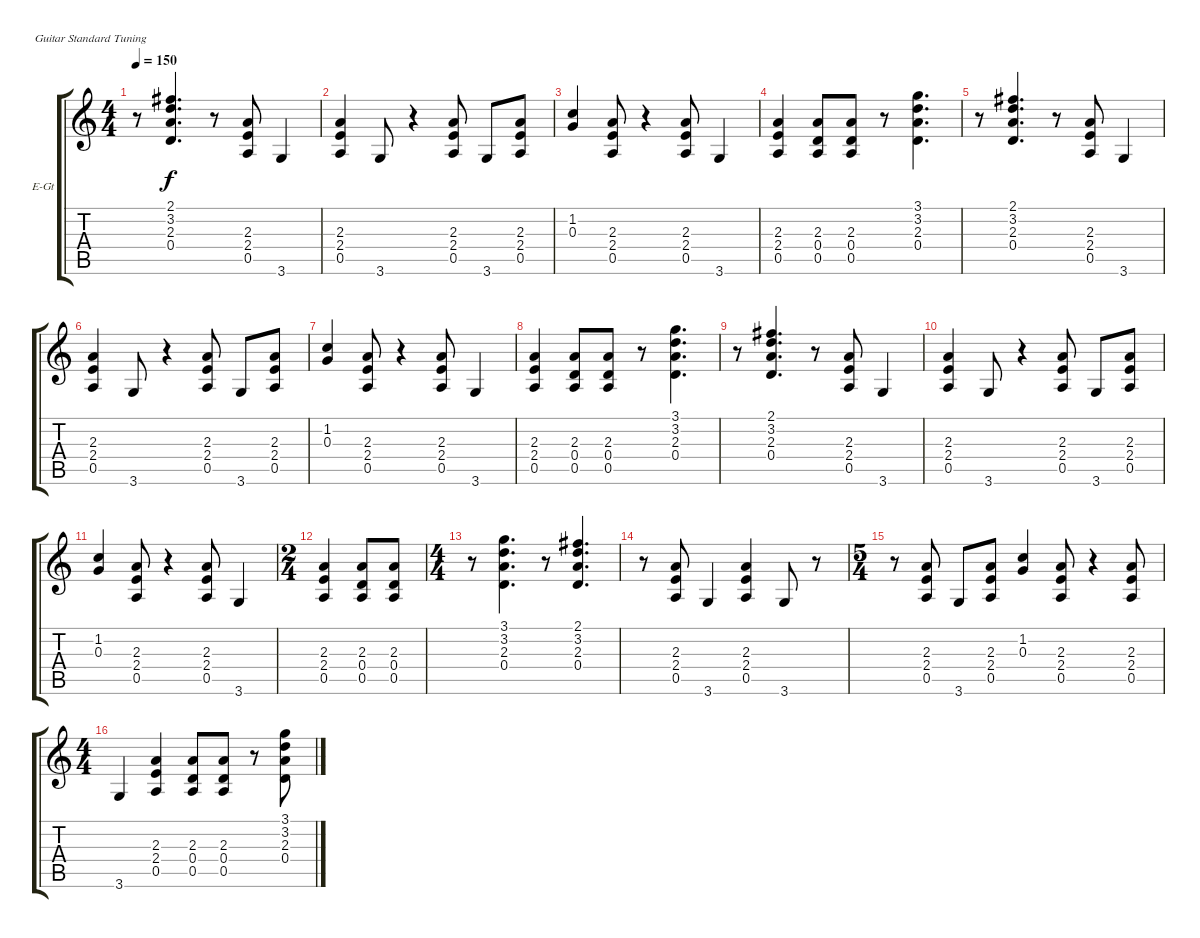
\bracketExtendMode groupsimilarinstruments
\firstSystemTrackNameOrientation horizontal
\otherSystemsTrackNameOrientation horizontal
\track ("Guitar 1" "E-Gt") {instrument overdrivenguitar}
\staff {score tabs}
\tuning (E4 B3 G3 D3 A2 E2)
\ts (4 4)
\tempo 150
\clef g2
\ks c
r.8{dy f} (2.1 3.2 2.3 0.4).4{d} r.8 (2.3 2.4 0.5).8 3.6.4 |
(2.3 2.4 0.5).4 3.6.8 r.4 (2.3 2.4 0.5).8 3.6.8 (2.3 2.4 0.5).8 |
(1.2 0.3).4 (2.3 2.4 0.5).8 r.4 (2.3 2.4 0.5).8 3.6.4 |
(2.3 2.4 0.5).4 (2.3 0.4 0.5).8 (2.3 0.4 0.5).8 r.8 (3.1 3.2 2.3 0.4).4{d} |
r.8 (2.1 3.2 2.3 0.4).4{d} r.8 (2.3 2.4 0.5).8 3.6.4 |
(2.3 2.4 0.5).4 3.6.8 r.4 (2.3 2.4 0.5).8 3.6.8 (2.3 2.4 0.5).8 |
(1.2 0.3).4 (2.3 2.4 0.5).8 r.4 (2.3 2.4 0.5).8 3.6.4 |
(2.3 2.4 0.5).4 (2.3 0.4 0.5).8 (2.3 0.4 0.5).8 r.8 (3.1 3.2 2.3 0.4).4{d} |
r.8 (2.1 3.2 2.3 0.4).4{d} r.8 (2.3 2.4 0.5).8 3.6.4 |
(2.3 2.4 0.5).4 3.6.8 r.4 (2.3 2.4 0.5).8 3.6.8 (2.3 2.4 0.5).8 |
(1.2 0.3).4 (2.3 2.4 0.5).8 r.4 (2.3 2.4 0.5).8 3.6.4 |
\ts (2 4)
(2.3 2.4 0.5).4 (2.3 0.4 0.5).8 (2.3 0.4 0.5).8 |
\ts (4 4)
r.8 (3.1 3.2 2.3 0.4).4{d} r.8 (2.1 3.2 2.3 0.4).4{d} |
r.8 (2.3 2.4 0.5).8 3.6.4 (2.3 2.4 0.5).4 3.6.8 r.8 |
\ts (5 4)
r.8 (2.3 2.4 0.5).8 3.6.8 (2.3 2.4 0.5).8 (1.2 0.3).4 (2.3 2.4 0.5).8 r.4 (2.3 2.4 0.5).8 |
\ts (4 4)
3.6.4 (2.3 2.4 0.5).4 (2.3 0.4 0.5).8 (2.3 0.4 0.5).8 r.8 (3.1 3.2 2.3 0.4).8
